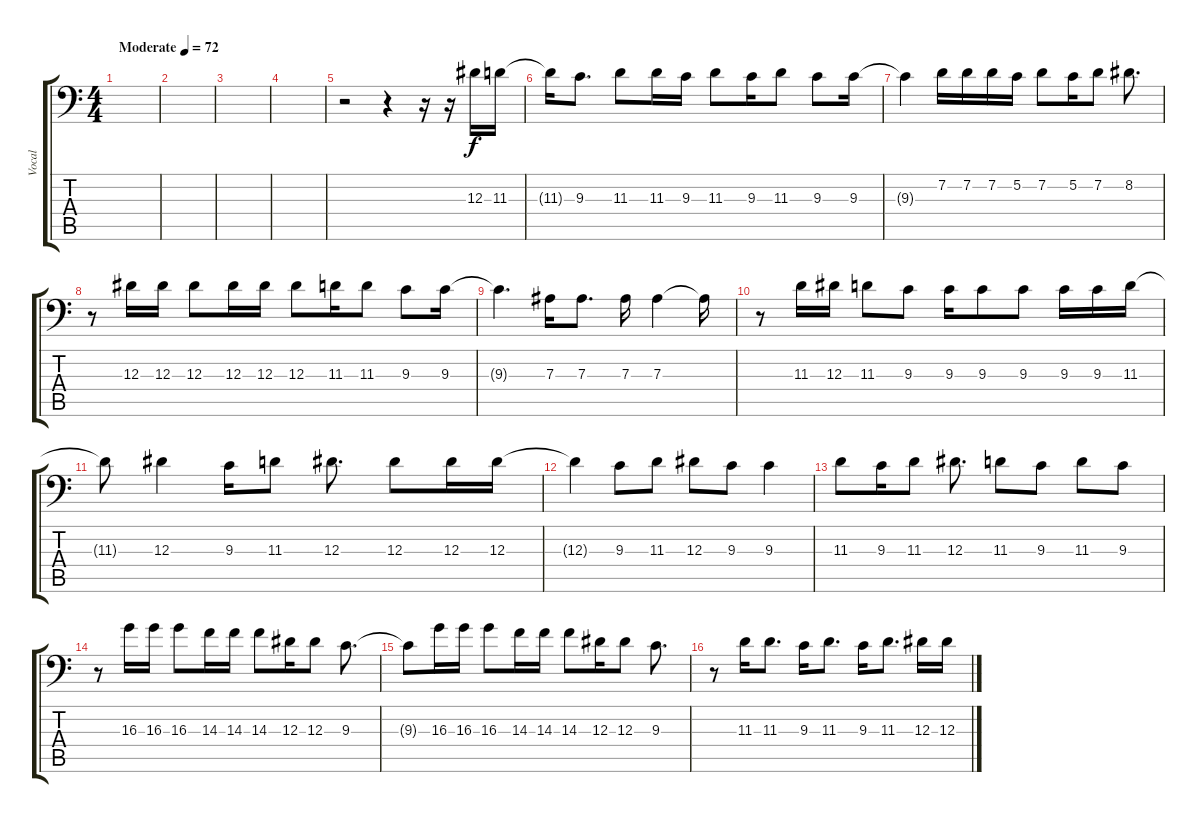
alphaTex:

\track ("Vocal" "Vocal") {instrument sopranosax}
\staff {score tabs}
\tuning (C4 G3 Eb3 Bb2 F2 Bb1) {hide}
\ts (4 4)
\tempo (72 "Moderate")
\clef f4
\ks c
|
|
|
|
r.2 r.4 r.16 r.16 12.3.16 11.3.16 |
11.3{t}.16 9.3.8{d} 11.3.8 11.3.16 9.3.16 11.3.8 9.3.16 11.3.8 9.3.8 9.3.16 |
9.3{t}.4 7.2.16 7.2.16 7.2.16 5.2.16 7.2.8 5.2.16 7.2.8 8.2.8{d} |
r.8 12.3.16 12.3.16 12.3.8 12.3.16 12.3.16 12.3.8 11.3.16 11.3.8 9.3.8 9.3.16 |
9.3{t}.4{d} 7.3.16 7.3.8{d} 7.3.16 7.3.4 7.3{t}.16 |
r.8 11.3.16 12.3.16 11.3.8 9.3.8 9.3.16 9.3.8 9.3.8 9.3.16 9.3.16 11.3.16 |
11.3{t}.8 12.3.4 9.3.16 11.3.8 12.3.8{d} 12.3.8 12.3.16 12.3.16 |
12.3{t}.4 9.3.8 11.3.8 12.3.8 9.3.8 9.3.4 |
11.3.8 9.3.16 11.3.8 12.3.8{d} 11.3.8 9.3.8 11.3.8 9.3.8 |
r.8 16.3.16 16.3.16 16.3.8 14.3.16 14.3.16 14.3.8 12.3.16 12.3.8 9.3.8{d} |
9.3{t}.8 16.3.16 16.3.16 16.3.8 14.3.16 14.3.16 14.3.8 12.3.16 12.3.8 9.3.8{d} |
r.8 11.3.16 11.3.8{d} 9.3.16 11.3.8{d} 9.3.16 11.3.8{d} 12.3.16 12.3.16
